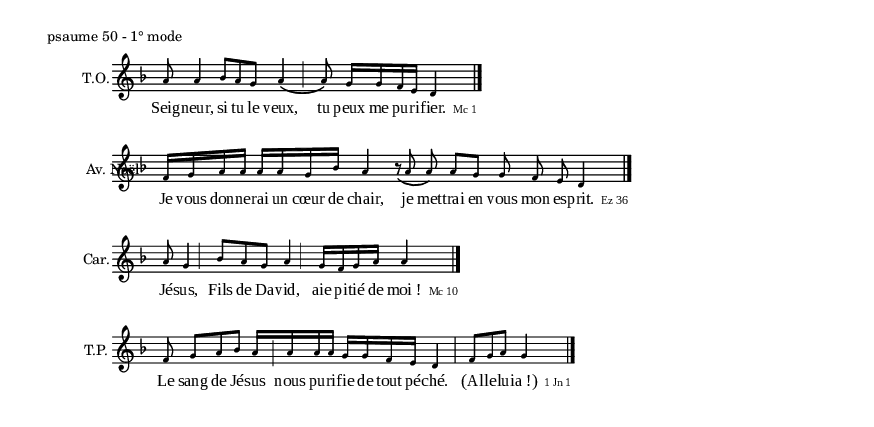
\version "2.10.0"
\include "definitions.ly"

\markup { psaume 50 - 1° mode}



\relative a' { 
	\new Staff {
		\cadenzaOn
		\key f \major
		\set Staff.instrumentName = \markup{ \center-align { T.O. } }
		a8 a4
		\times 2/3 { bes8[ a g] }
		\times 2/3 { a4\( \pespace\cesure\pespace a8\) }
		g16[ g f e]
		d4
		\endBar
	}	\addlyrics {
		Seig -- neur, si tu le veux, tu peux me pu -- ri -- fier.
		\markup { \citation #"Mc 1"}
	}
}
\relative a' { 
	\new Staff {
		\cadenzaOn
		\key f \major
		\set Staff.instrumentName = \markup{ \center-align { Av. Noël } }
		f16[ g a a]
		a[ a g bes]
		a4
		\pespace \pespace
		\times 2/3 { r8_\( a a\) }
		a[ g]
		\times 2/3 { g f e  }
		d4
		\endBar
	}	\addlyrics {
		Je vous don --  ne -- rai un cœur de chair, je met -- trai en vous mon es -- prit.
		\markup { \citation #"Ez 36"}
	}
}
\relative a' { 
	\new Staff {
		\cadenzaOn
		\key f \major
		\set Staff.instrumentName = \markup{ \center-align { Car. } }
		a8 g4 \cesure \pespace
		\times 2/3 { bes8[ a g] }
		a4 \cesure \pespace
		g16[ f g a]
		a4
		\endBar
	}	\addlyrics {
		Jé -- sus, Fils de Da -- vid, aie pi -- tié de "moi !"
		\markup { \citation #"Mc 10"}
	}
}
\relative a' { 
	\new Staff {
		\cadenzaOn
		\key f \major
		\set Staff.instrumentName = \markup{ \center-align { T.P. } }
		f8
		\times 2/3 { g8[ a bes] }
		a16[\cesurebasse \pespace a a a]
		g16[ g f e]
		d4  \pespace\barre  \pespace
		\times 2/3 {f8[ g a]} g4 
		
		
		\endBar
	}	\addlyrics {
		Le sang de Jé -- sus nous pu -- ri -- fie de tout pé -- ché. "(Al" -- le -- lu -- "ia !)" 
		\markup { \citation #"1 Jn 1"}
	}
}
